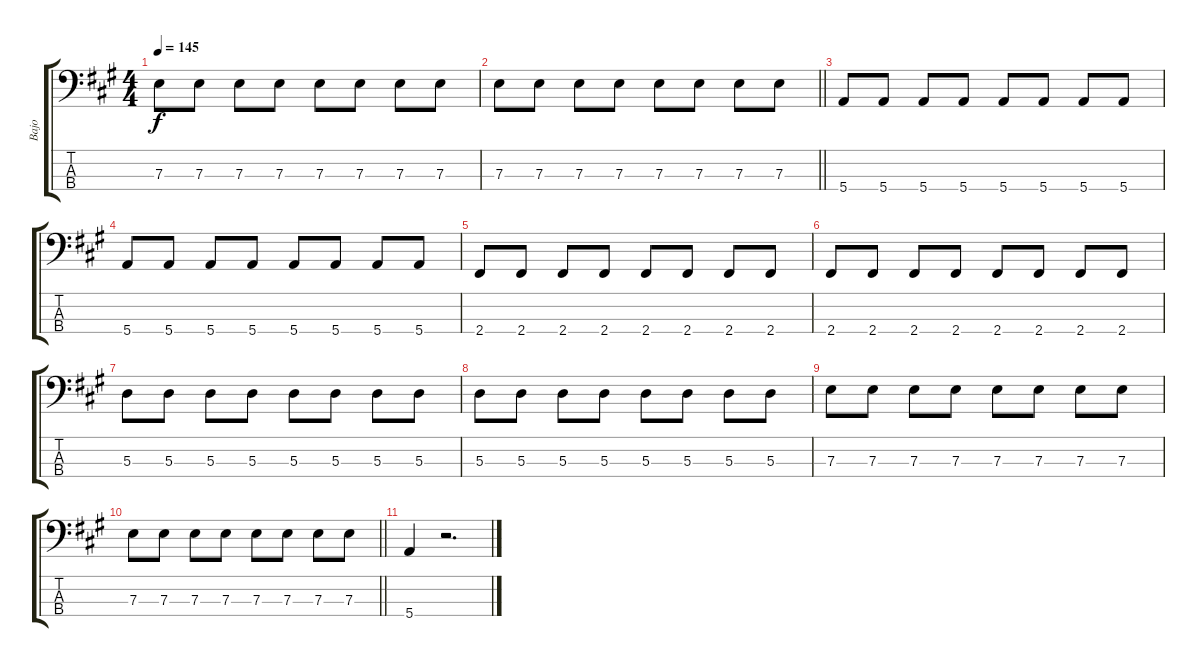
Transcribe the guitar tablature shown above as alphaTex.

\track ("Bajo" "Bajo") {instrument electricbassfinger}
\staff {score tabs}
\tuning (G2 D2 A1 E1) {hide}
\ts (4 4)
\tempo 145
\clef f4
\ks a
7.3.8{dy f} 7.3.8 7.3.8 7.3.8 7.3.8 7.3.8 7.3.8 7.3.8 |
\barLineRight lightlight
7.3.8 7.3.8 7.3.8 7.3.8 7.3.8 7.3.8 7.3.8 7.3.8 |
5.4.8 5.4.8 5.4.8 5.4.8 5.4.8 5.4.8 5.4.8 5.4.8 |
5.4.8 5.4.8 5.4.8 5.4.8 5.4.8 5.4.8 5.4.8 5.4.8 |
2.4.8 2.4.8 2.4.8 2.4.8 2.4.8 2.4.8 2.4.8 2.4.8 |
2.4.8 2.4.8 2.4.8 2.4.8 2.4.8 2.4.8 2.4.8 2.4.8 |
5.3.8 5.3.8 5.3.8 5.3.8 5.3.8 5.3.8 5.3.8 5.3.8 |
5.3.8 5.3.8 5.3.8 5.3.8 5.3.8 5.3.8 5.3.8 5.3.8 |
7.3.8 7.3.8 7.3.8 7.3.8 7.3.8 7.3.8 7.3.8 7.3.8 |
\barLineRight lightlight
7.3.8 7.3.8 7.3.8 7.3.8 7.3.8 7.3.8 7.3.8 7.3.8 |
5.4.4 r.2{d}
